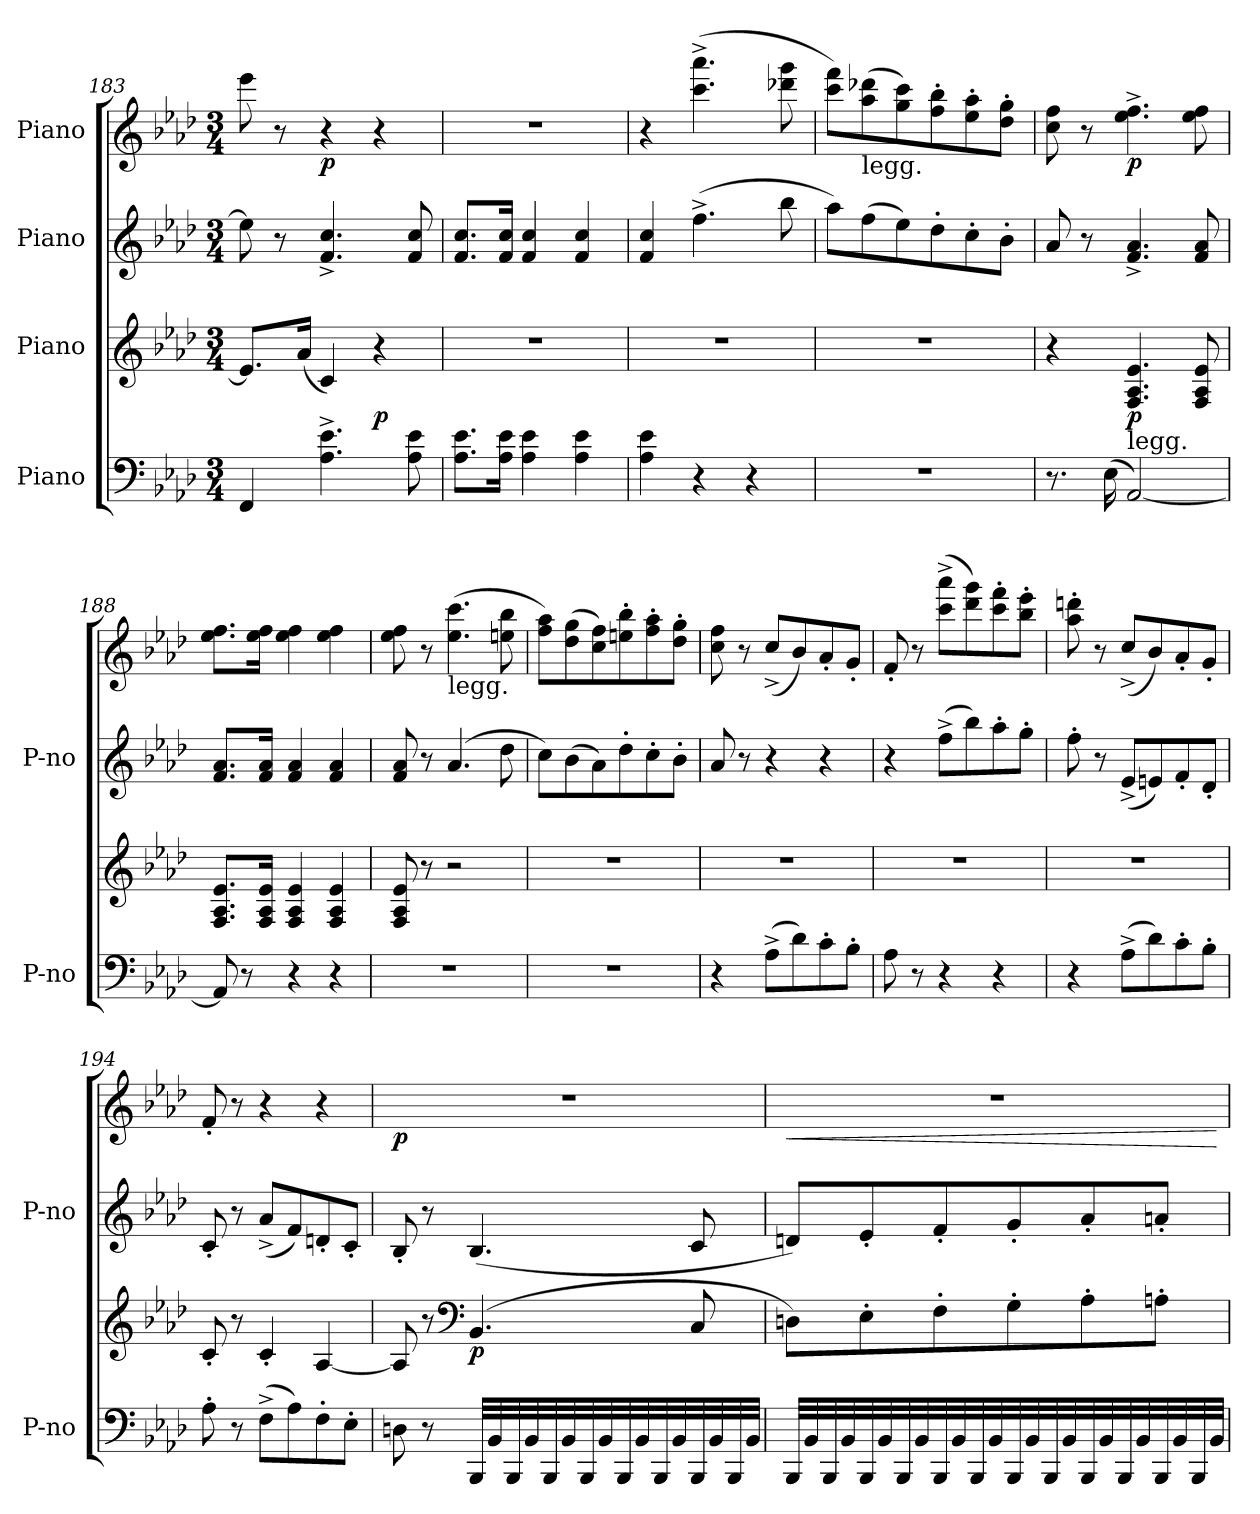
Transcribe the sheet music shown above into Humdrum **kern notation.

**kern	**kern	**dynam	**kern	**kern	**dynam
*part4	*part3	*part3	*part2	*part1	*part1
*staff4	*staff3	*staff3	*staff2	*staff1	*staff1
*I"Piano	*I"Piano	*	*I"Piano	*I"Piano	*
*I'P-no	*	*	*I'P-no	*	*
*clefF4	*clefG2	*	*clefG2	*clefG2	*
*k[b-e-a-d-]	*k[b-e-a-d-]	*	*k[b-e-a-d-]	*k[b-e-a-d-]	*
*M3/4	*M3/4	*	*M3/4	*M3/4	*
=183	=183	=183	=183	=183	=183
4FF/	8.e-/L]	.	8ee-\]	8eee-\	.
.	.	.	8r	8r	.
.	(16a-/Jk	.	.	.	.
4.A-^\ 4.e-^\	4c/)	.	4.f^/ 4.cc^/	4r	p
.	4r	p	.	4r	.
8A-\ 8e-\	.	.	8f/ 8cc/	.	.
=184	=184	=184	=184	=184	=184
8.A-\ 8.e-\L	2.r	.	8.f/ 8.cc/L	2.r	.
16A-\ 16e-\Jk	.	.	16f/ 16cc/Jk	.	.
4A-\ 4e-\	.	.	4f/ 4cc/	.	.
4A-\ 4e-\	.	.	4f/ 4cc/	.	.
=185	=185	=185	=185	=185	=185
4A-\ 4e-\	2.r	.	4f/ 4cc/	4r	.
4r	.	.	(4.ff^\	(4.ccc^\ 4.aaa-^\	.
4r	.	.	.	.	.
.	.	.	8bb-\	8ddd-X\ 8ggg\	.
=186	=186	=186	=186	=186	=186
2.r	2.r	.	8aa-\L)	8ccc\ 8fff\L)	.
!	!	!	!	!LO:TX:b:t=legg.	!
.	.	.	(8ff\	(8aa-\ 8ddd-X\	.
.	.	.	8ee-\)	8gg\ 8ccc\)	.
.	.	.	8dd-'\	8ff'\ 8bb-'\	.
.	.	.	8cc'\	8ee-'\ 8aa-'\	.
.	.	.	8b-'\J	8dd-'\ 8gg'\J	.
=187	=187	=187	=187	=187	=187
8.r	4r	.	8a-/	8cc\ 8ff\	.
.	.	.	8r	8r	.
(16E-\	.	.	.	.	.
!	!LO:TX:b:t=legg.	!	!	!	!
[2AA-/)	4.F/ 4.A-/ 4.e-/	p	4.f^/ 4.a-^/	4.ee-^\ 4.ff^\	p
.	8F/ 8A-/ 8e-/	.	8f/ 8a-/	8ee-\ 8ff\	.
=188	=188	=188	=188	=188	=188
8AA-/]	8.F/ 8.A-/ 8.e-/L	.	8.f/ 8.a-/L	8.ee-\ 8.ff\L	.
8r	.	.	.	.	.
.	16F/ 16A-/ 16e-/Jk	.	16f/ 16a-/Jk	16ee-\ 16ff\Jk	.
4r	4F/ 4A-/ 4e-/	.	4f/ 4a-/	4ee-\ 4ff\	.
4r	4F/ 4A-/ 4e-/	.	4f/ 4a-/	4ee-\ 4ff\	.
=189	=189	=189	=189	=189	=189
2.r	8F/ 8A-/ 8e-/	.	8f/ 8a-/	8ee-\ 8ff\	.
.	8r	.	8r	8r	.
!	!	!	!	!LO:TX:b:t=legg.	!
.	2r	.	(4.a-/	(4.ee-\ 4.ccc\	.
.	.	.	8dd-\	8een\ 8bb-\	.
=190	=190	=190	=190	=190	=190
2.r	2.r	.	8cc\L)	8ff\ 8aa-\L)	.
.	.	.	(8b-\	(8dd-\ 8gg\	.
.	.	.	8a-\)	8cc\ 8ff\)	.
.	.	.	8dd-'\	8een'\ 8bb-'\	.
.	.	.	8cc'\	8ff'\ 8aa-'\	.
.	.	.	8b-'\J	8dd-'\ 8gg'\J	.
=191	=191	=191	=191	=191	=191
4r	2.r	.	8a-/	8cc\ 8ff\	.
.	.	.	8r	8r	.
(8A-^\L	.	.	4r	(8cc^/L	.
8d-\)	.	.	.	8b-/)	.
8c'\	.	.	4r	8a-'/	.
8B-'\J	.	.	.	8g'/J	.
=192	=192	=192	=192	=192	=192
8A-\	2.r	.	4r	8f'/	.
8r	.	.	.	8r	.
4r	.	.	(8ff^\L	(8ccc^\ 8aaa-^\L	.
.	.	.	8bb-\)	8ddd-\ 8ggg\)	.
4r	.	.	8aa-'\	8ccc'\ 8fff'\	.
.	.	.	8gg'\J	8bb-'\ 8eee-'\J	.
=193	=193	=193	=193	=193	=193
4r	2.r	.	8ff'\	8aa-'\ 8dddn'\	.
.	.	.	8r	8r	.
(8A-^\L	.	.	(8e-^/L	(8cc^/L	.
8d-\)	.	.	8en/)	8b-/)	.
8c'\	.	.	8f'/	8a-'/	.
8B-'\J	.	.	8d-'/J	8g'/J	.
=194	=194	=194	=194	=194	=194
8A-'\	8c'/	.	8c'/	8f'/	.
8r	8r	.	8r	8r	.
(8F^\L	4c'/	.	(8a-^/L	4r	.
8A-\)	.	.	8f/)	.	.
8F'\	[4A-/	.	8dn'/	4r	.
8E-'\J	.	.	8c'/J	.	.
=195	=195	=195	=195	=195	=195
8Dn\	8A-/]	.	8B-'/	2.r	p
8r	8r	.	8r	.	.
*	*clefF4	*	*	*	*
32BBB-/LLL	(4.BB-/	p	(4.B-/	.	.
32BB-/	.	.	.	.	.
32BBB-/	.	.	.	.	.
32BB-/	.	.	.	.	.
32BBB-/	.	.	.	.	.
32BB-/	.	.	.	.	.
32BBB-/	.	.	.	.	.
32BB-/	.	.	.	.	.
32BBB-/	.	.	.	.	.
32BB-/	.	.	.	.	.
32BBB-/	.	.	.	.	.
32BB-/	.	.	.	.	.
32BBB-/	8C/	.	8c/	.	.
32BB-/	.	.	.	.	.
32BBB-/	.	.	.	.	.
32BB-/JJJ	.	.	.	.	.
=196	=196	=196	=196	=196	=196
!	!	!	!	!	!LO:HP:b
32BBB-/LLL	8Dn\L)	.	8dn/L)	2.r	<
32BB-/	.	.	.	.	.
32BBB-/	.	.	.	.	.
32BB-/	.	.	.	.	.
32BBB-/	8E-'\	.	8e-'/	.	.
32BB-/	.	.	.	.	.
32BBB-/	.	.	.	.	.
32BB-/	.	.	.	.	.
32BBB-/	8F'\	.	8f'/	.	.
32BB-/	.	.	.	.	.
32BBB-/	.	.	.	.	.
32BB-/	.	.	.	.	.
32BBB-/	8G'\	.	8g'/	.	.
32BB-/	.	.	.	.	.
32BBB-/	.	.	.	.	.
32BB-/	.	.	.	.	.
32BBB-/	8A-'\	.	8a-'/	.	.
32BB-/	.	.	.	.	.
32BBB-/	.	.	.	.	.
32BB-/	.	.	.	.	.
32BBB-/	8An'\J	.	8an'/J	.	.
32BB-/	.	.	.	.	.
32BBB-/	.	.	.	.	.
32BB-/JJJ	.	.	.	.	.
.	.	.	.	.	[
=	=	=	=	=	=
*-	*-	*-	*-	*-	*-
